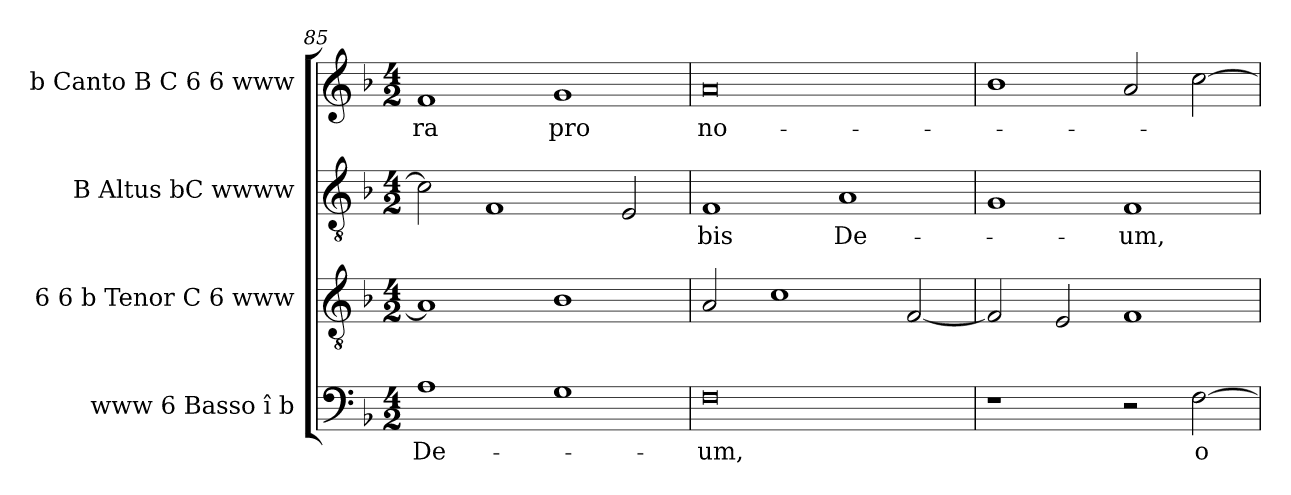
**kern	**text	**kern	**kern	**text	**kern	**text
*part4	*part4	*part3	*part2	*part2	*part1	*part1
*staff4	*staff4	*staff3	*staff2	*staff2	*staff1	*staff1
*I"www  6  Basso  î  b	*	*I"6 6  b  Tenor  C 6  www	*I"B  Altus  bC  wwww	*	*I"b  Canto  B  C 6 6 www	*
*I'B.	*	*I'T.	*	*	*I'C.	*
*clefF4	*	*clefGv2	*clefGv2	*	*clefG2	*
*k[b-]	*	*k[b-]	*k[b-]	*	*k[b-]	*
*F:	*	*F:	*F:	*	*F:	*
*M4/2	*	*M4/2	*M4/2	*	*M4/2	*
=85	=85	=85	=85	=85	=85	=85
!	!LO:LY:b:cj	!	!	!	!	!LO:LY:b:cj
1A	De-	1A]	2c\]	.	1f	-ra
.	.	.	1F	.	.	.
!	!	!	!	!	!	!LO:LY:b:cj
1G	.	1B-	.	.	1g	pro
.	.	.	2E/	.	.	.
=86	=86	=86	=86	=86	=86	=86
!	!LO:LY:b:cj	!	!	!LO:LY:b:cj	!	!LO:LY:b:cj
0F	-um,	2A/	1F	-bis	0a	no-
.	.	1c	.	.	.	.
!	!	!	!	!LO:LY:b:cj	!	!
.	.	.	1A	De-	.	.
.	.	[<2F/	.	.	.	.
=87	=87	=87	=87	=87	=87	=87
1r	.	2F/]	1G	.	1b-	.
.	.	2E/	.	.	.	.
!	!	!	!	!LO:LY:b:cj	!	!
2r	.	1F	1F	-um,	2a/	.
!	!LO:LY:b:cj	!	!	!	!	!
[<2F\	o-	.	.	.	[<2cc\	.
=	=	=	=	=	=	=
*-	*-	*-	*-	*-	*-	*-
